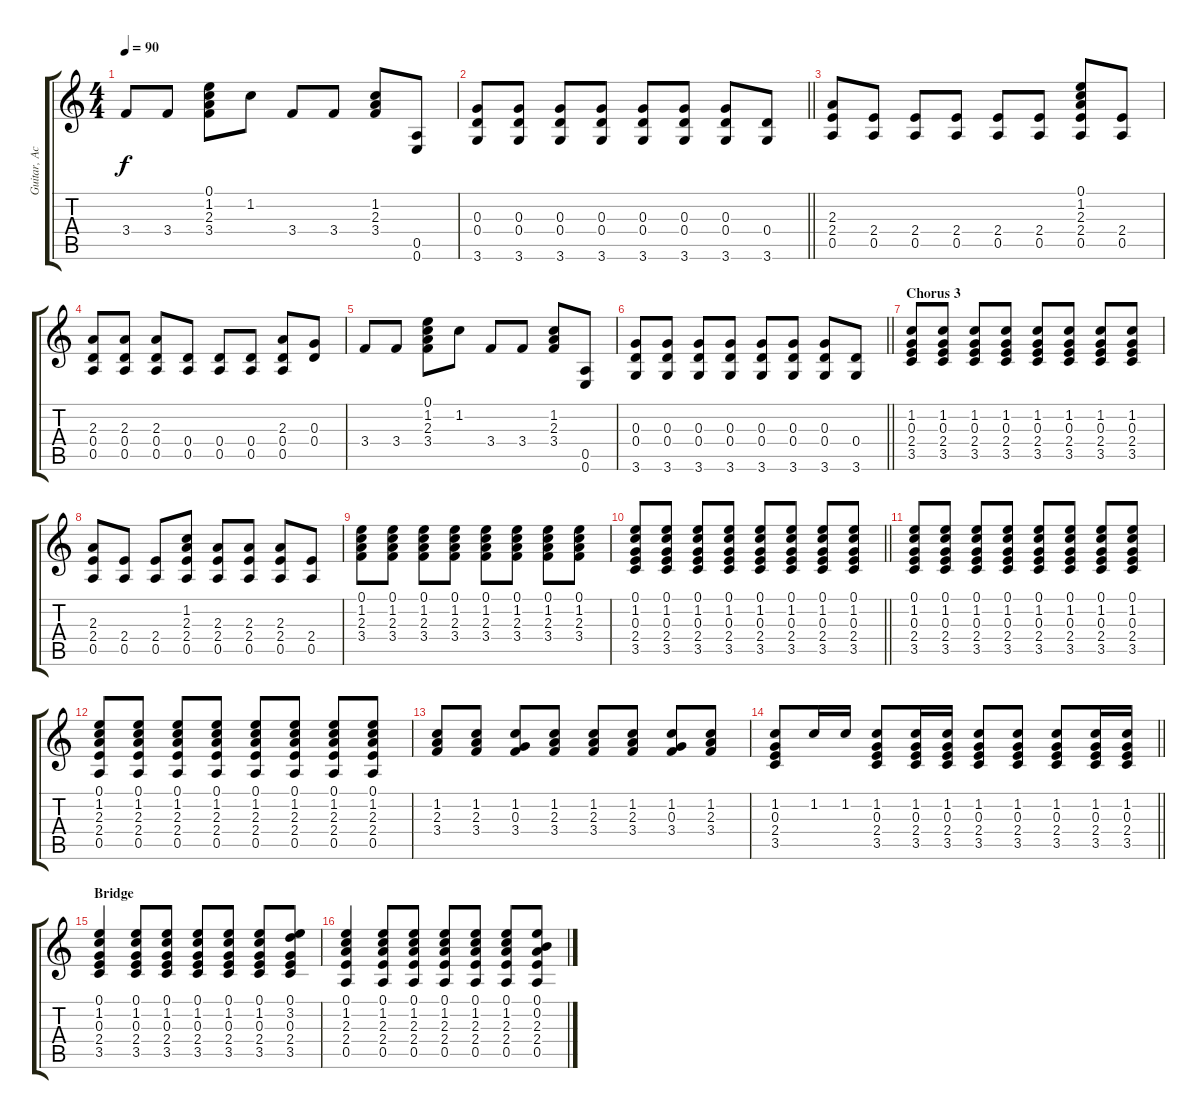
\track ("Guitar, Acoustic" "Guitar, Ac") {instrument acousticguitarsteel}
\staff {score tabs}
\tuning (E4 B3 G3 D3 A2 E2) {hide}
\ts (4 4)
\tempo 90
\clef g2
\ks c
3.4.8{dy f} 3.4.8 (0.1 1.2 2.3 3.4).8 1.2.8 3.4.8 3.4.8 (1.2 2.3 3.4).8 (0.5 0.6).8 |
\barLineRight lightlight
(0.3 0.4 3.6).8 (0.3 0.4 3.6).8 (0.3 0.4 3.6).8 (0.3 0.4 3.6).8 (0.3 0.4 3.6).8 (0.3 0.4 3.6).8 (0.3 0.4 3.6).8 (0.4 3.6).8 |
(2.3 2.4 0.5).8 (2.4 0.5).8 (2.4 0.5).8 (2.4 0.5).8 (2.4 0.5).8 (2.4 0.5).8 (0.1 1.2 2.3 2.4 0.5).8 (2.4 0.5).8 |
(2.3 0.4 0.5).8 (2.3 0.4 0.5).8 (2.3 0.4 0.5).8 (0.4 0.5).8 (0.4 0.5).8 (0.4 0.5).8 (2.3 0.4 0.5).8 (0.3 0.4).8 |
3.4.8 3.4.8 (0.1 1.2 2.3 3.4).8 1.2.8 3.4.8 3.4.8 (1.2 2.3 3.4).8 (0.5 0.6).8 |
\barLineRight lightlight
(0.3 0.4 3.6).8 (0.3 0.4 3.6).8 (0.3 0.4 3.6).8 (0.3 0.4 3.6).8 (0.3 0.4 3.6).8 (0.3 0.4 3.6).8 (0.3 0.4 3.6).8 (0.4 3.6).8 |
\section ("" "Chorus 3")
(1.2 0.3 2.4 3.5).8 (1.2 0.3 2.4 3.5).8 (1.2 0.3 2.4 3.5).8 (1.2 0.3 2.4 3.5).8 (1.2 0.3 2.4 3.5).8 (1.2 0.3 2.4 3.5).8 (1.2 0.3 2.4 3.5).8 (1.2 0.3 2.4 3.5).8 |
(2.3 2.4 0.5).8 (2.4 0.5).8 (2.4 0.5).8 (1.2 2.3 2.4 0.5).8 (2.3 2.4 0.5).8 (2.3 2.4 0.5).8 (2.3 2.4 0.5).8 (2.4 0.5).8 |
(0.1 1.2 2.3 3.4).8 (0.1 1.2 2.3 3.4).8 (0.1 1.2 2.3 3.4).8 (0.1 1.2 2.3 3.4).8 (0.1 1.2 2.3 3.4).8 (0.1 1.2 2.3 3.4).8 (0.1 1.2 2.3 3.4).8 (0.1 1.2 2.3 3.4).8 |
\barLineRight lightlight
(0.1 1.2 0.3 2.4 3.5).8 (0.1 1.2 0.3 2.4 3.5).8 (0.1 1.2 0.3 2.4 3.5).8 (0.1 1.2 0.3 2.4 3.5).8 (0.1 1.2 0.3 2.4 3.5).8 (0.1 1.2 0.3 2.4 3.5).8 (0.1 1.2 0.3 2.4 3.5).8 (0.1 1.2 0.3 2.4 3.5).8 |
(0.1 1.2 0.3 2.4 3.5).8 (0.1 1.2 0.3 2.4 3.5).8 (0.1 1.2 0.3 2.4 3.5).8 (0.1 1.2 0.3 2.4 3.5).8 (0.1 1.2 0.3 2.4 3.5).8 (0.1 1.2 0.3 2.4 3.5).8 (0.1 1.2 0.3 2.4 3.5).8 (0.1 1.2 0.3 2.4 3.5).8 |
(0.1 1.2 2.3 2.4 0.5).8 (0.1 1.2 2.3 2.4 0.5).8 (0.1 1.2 2.3 2.4 0.5).8 (0.1 1.2 2.3 2.4 0.5).8 (0.1 1.2 2.3 2.4 0.5).8 (0.1 1.2 2.3 2.4 0.5).8 (0.1 1.2 2.3 2.4 0.5).8 (0.1 1.2 2.3 2.4 0.5).8 |
(1.2 2.3 3.4).8 (1.2 2.3 3.4).8 (1.2 0.3 3.4).8 (1.2 2.3 3.4).8 (1.2 2.3 3.4).8 (1.2 2.3 3.4).8 (1.2 0.3 3.4).8 (1.2 2.3 3.4).8 |
\barLineRight lightlight
(1.2 0.3 2.4 3.5).8 1.2.16 1.2.16 (1.2 0.3 2.4 3.5).8 (1.2 0.3 2.4 3.5).16 (1.2 0.3 2.4 3.5).16 (1.2 0.3 2.4 3.5).8 (1.2 0.3 2.4 3.5).8 (1.2 0.3 2.4 3.5).8 (1.2 0.3 2.4 3.5).16 (1.2 0.3 2.4 3.5).16 |
\section ("" "Bridge")
(0.1 1.2 0.3 2.4 3.5).4 (0.1 1.2 0.3 2.4 3.5).8 (0.1 1.2 0.3 2.4 3.5).8 (0.1 1.2 0.3 2.4 3.5).8 (0.1 1.2 0.3 2.4 3.5).8 (0.1 1.2 0.3 2.4 3.5).8 (0.1 3.2 0.3 2.4 3.5).8 |
(0.1 1.2 2.3 2.4 0.5).4 (0.1 1.2 2.3 2.4 0.5).8 (0.1 1.2 2.3 2.4 0.5).8 (0.1 1.2 2.3 2.4 0.5).8 (0.1 1.2 2.3 2.4 0.5).8 (0.1 1.2 2.3 2.4 0.5).8 (0.1 0.2 2.3 2.4 0.5).8
